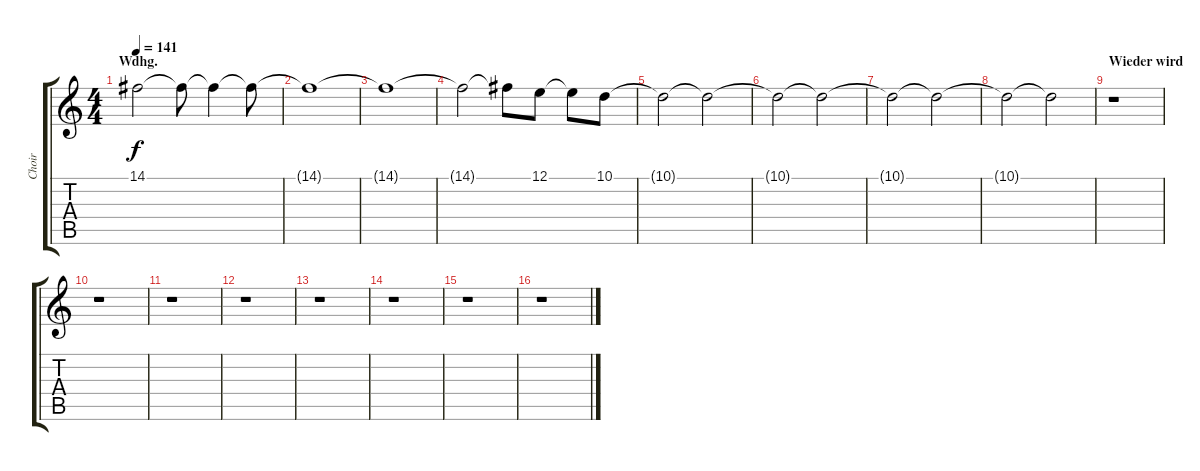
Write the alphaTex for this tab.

\track ("Choir" "Choir") {instrument voiceoohs}
\staff {score tabs}
\tuning (E4 B3 G3 D3 A2 E2) {hide}
\ts (4 4)
\section ("" "Wdhg.")
\tempo 141
\clef g2
\ks c
14.1{t}.2{dy f} 14.1{t}.8 14.1{t}.4 14.1{t}.8 |
14.1{t}.1 |
14.1{t}.1 |
14.1{t}.2 14.1{t}.8 12.1.8 12.1{t}.8 10.1.8 |
10.1{t}.2 10.1{t}.2 |
10.1{t}.2 10.1{t}.2 |
10.1{t}.2 10.1{t}.2 |
10.1{t}.2 10.1{t}.2 |
\section ("" "Wieder wird")
r.1 |
r.1 |
r.1 |
r.1 |
r.1 |
r.1 |
r.1 |
r.1
